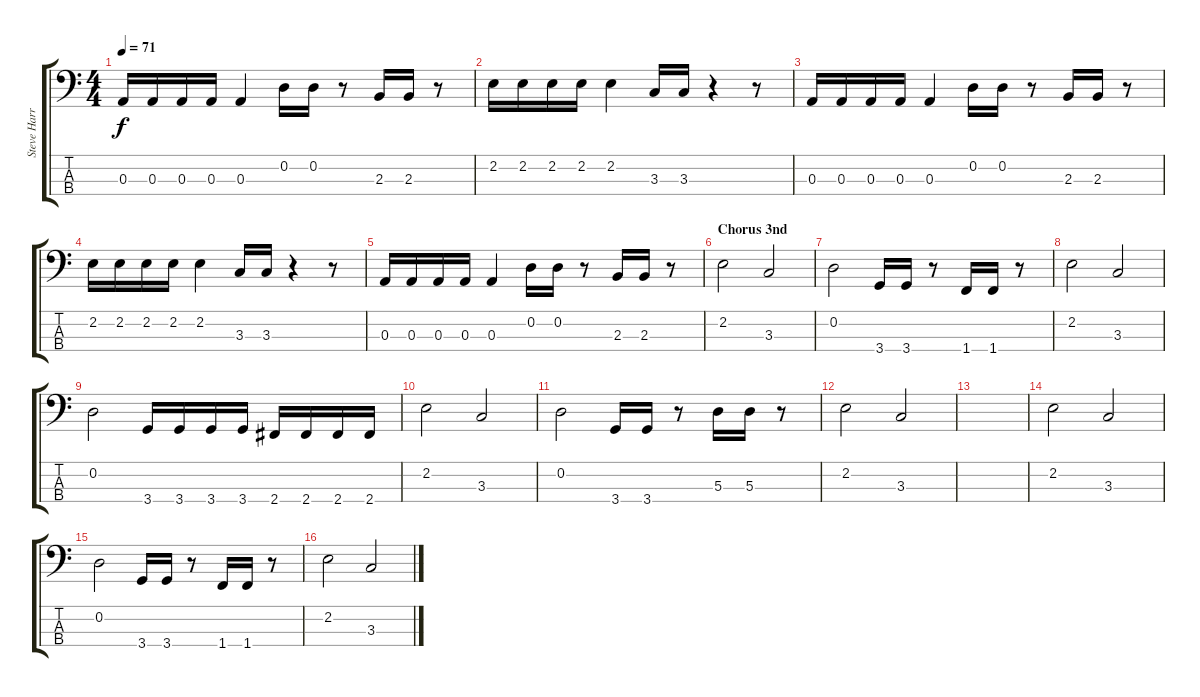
\track ("Steve Harris" "Steve Harr") {instrument electricbassfinger}
\staff {score tabs}
\tuning (G2 D2 A1 E1) {hide}
\ts (4 4)
\tempo 71
\clef f4
\ks c
0.3.16{dy f} 0.3.16 0.3.16 0.3.16 0.3.4 0.2.16 0.2.16 r.8 2.3.16 2.3.16 r.8 |
2.2.16 2.2.16 2.2.16 2.2.16 2.2.4 3.3.16 3.3.16 r.4 r.8 |
0.3.16 0.3.16 0.3.16 0.3.16 0.3.4 0.2.16 0.2.16 r.8 2.3.16 2.3.16 r.8 |
2.2.16 2.2.16 2.2.16 2.2.16 2.2.4 3.3.16 3.3.16 r.4 r.8 |
0.3.16 0.3.16 0.3.16 0.3.16 0.3.4 0.2.16 0.2.16 r.8 2.3.16 2.3.16 r.8 |
\section ("" "Chorus 3nd")
2.2.2 3.3.2 |
0.2.2 3.4.16 3.4.16 r.8 1.4.16 1.4.16 r.8 |
2.2.2 3.3.2 |
0.2.2 3.4.16 3.4.16 3.4.16 3.4.16 2.4.16 2.4.16 2.4.16 2.4.16 |
2.2.2 3.3.2 |
0.2.2 3.4.16 3.4.16 r.8 5.3.16 5.3.16 r.8 |
2.2.2 3.3.2 |
|
2.2.2 3.3.2 |
0.2.2 3.4.16 3.4.16 r.8 1.4.16 1.4.16 r.8 |
2.2.2 3.3.2
